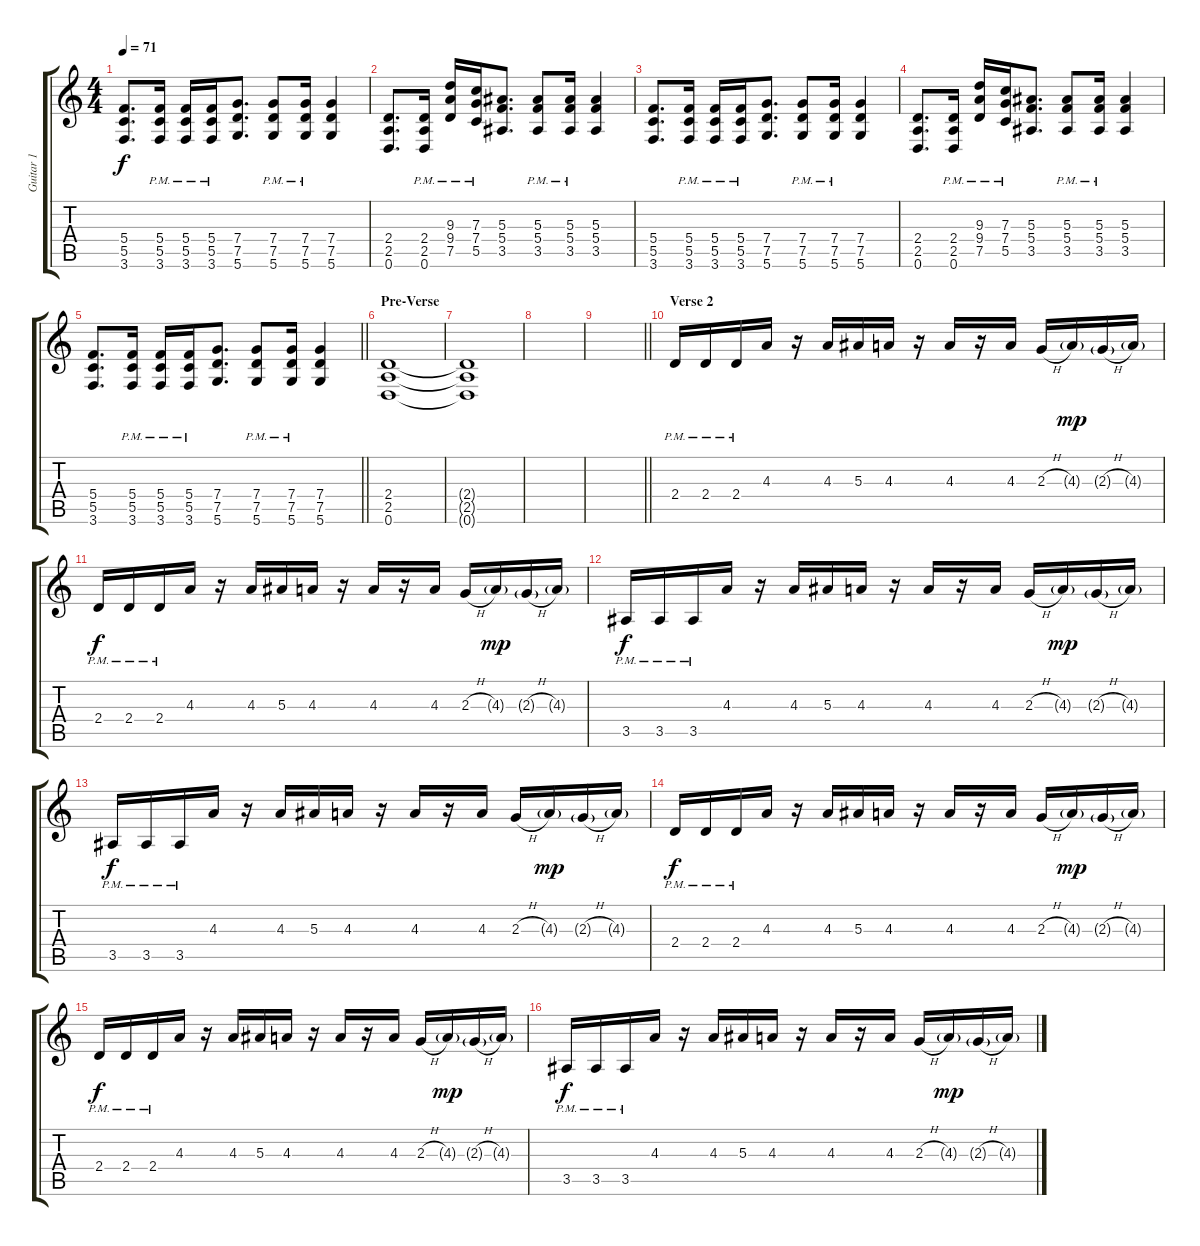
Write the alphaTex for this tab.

\track ("Guitar 1" "Guitar 1") {instrument electricguitarjazz}
\staff {score tabs}
\tuning (D4 A3 F3 C3 G2 D2) {hide}
\ts (4 4)
\tempo 71
\clef g2
\ks c
(5.4 5.5 3.6).8{d dy f} (5.4{pm} 5.5 3.6{pm}).16 (5.4{pm} 5.5 3.6{pm}).16 (5.4{pm} 5.5 3.6{pm}).16 (7.4 7.5 5.6).8{d} (7.4{pm} 7.5{pm} 5.6).8 (7.4{pm} 7.5{pm} 5.6).16 (7.4 7.5 5.6).4 |
(2.4 2.5 0.6).8{d} (2.4{pm} 2.5{pm} 0.6{pm}).16 (9.3{pm} 9.4{pm} 7.5{pm}).16 (7.3{pm} 7.4{pm} 5.5{pm}).16 (5.3 5.4 3.5).8{d} (5.3{pm} 5.4{pm} 3.5{pm}).8 (5.3{pm} 5.4{pm} 3.5{pm}).16 (5.3 5.4 3.5).4 |
(5.4 5.5 3.6).8{d} (5.4{pm} 5.5 3.6{pm}).16 (5.4{pm} 5.5 3.6{pm}).16 (5.4{pm} 5.5 3.6{pm}).16 (7.4 7.5 5.6).8{d} (7.4{pm} 7.5{pm} 5.6).8 (7.4{pm} 7.5{pm} 5.6).16 (7.4 7.5 5.6).4 |
(2.4 2.5 0.6).8{d} (2.4{pm} 2.5{pm} 0.6{pm}).16 (9.3{pm} 9.4{pm} 7.5{pm}).16 (7.3{pm} 7.4{pm} 5.5{pm}).16 (5.3 5.4 3.5).8{d} (5.3{pm} 5.4{pm} 3.5{pm}).8 (5.3{pm} 5.4{pm} 3.5{pm}).16 (5.3 5.4 3.5).4 |
\barLineRight lightlight
(5.4 5.5 3.6).8{d} (5.4{pm} 5.5 3.6{pm}).16 (5.4{pm} 5.5 3.6{pm}).16 (5.4{pm} 5.5 3.6{pm}).16 (7.4 7.5 5.6).8{d} (7.4{pm} 7.5{pm} 5.6).8 (7.4{pm} 7.5{pm} 5.6).16 (7.4 7.5 5.6).4 |
\section ("" "Pre-Verse")
(2.4 2.5 0.6).1{volume 0} |
(2.4{t} 2.5{t} 0.6{t}).1 |
|
\barLineRight lightlight
|
\section ("" "Verse 2")
2.4{pm}.16{volume 16 instrument electricguitarjazz} 2.4{pm}.16 2.4{pm}.16 4.3.16 r.16 4.3.16 5.3.16 4.3.16 r.16 4.3.16 r.16 4.3.16 2.3{h}.16 4.3{g}.16{dy mp} 2.3{h g}.16 4.3{g}.16 |
2.4{pm}.16{dy f} 2.4{pm}.16 2.4{pm}.16 4.3.16 r.16 4.3.16 5.3.16 4.3.16 r.16 4.3.16 r.16 4.3.16 2.3{h}.16 4.3{g}.16{dy mp} 2.3{h g}.16 4.3{g}.16 |
3.5{pm}.16{dy f} 3.5{pm}.16 3.5{pm}.16 4.3.16 r.16 4.3.16 5.3.16 4.3.16 r.16 4.3.16 r.16 4.3.16 2.3{h}.16 4.3{g}.16{dy mp} 2.3{h g}.16 4.3{g}.16 |
3.5{pm}.16{dy f} 3.5{pm}.16 3.5{pm}.16 4.3.16 r.16 4.3.16 5.3.16 4.3.16 r.16 4.3.16 r.16 4.3.16 2.3{h}.16 4.3{g}.16{dy mp} 2.3{h g}.16 4.3{g}.16 |
2.4{pm}.16{dy f} 2.4{pm}.16 2.4{pm}.16 4.3.16 r.16 4.3.16 5.3.16 4.3.16 r.16 4.3.16 r.16 4.3.16 2.3{h}.16 4.3{g}.16{dy mp} 2.3{h g}.16 4.3{g}.16 |
2.4{pm}.16{dy f} 2.4{pm}.16 2.4{pm}.16 4.3.16 r.16 4.3.16 5.3.16 4.3.16 r.16 4.3.16 r.16 4.3.16 2.3{h}.16 4.3{g}.16{dy mp} 2.3{h g}.16 4.3{g}.16 |
3.5{pm}.16{dy f} 3.5{pm}.16 3.5{pm}.16 4.3.16 r.16 4.3.16 5.3.16 4.3.16 r.16 4.3.16 r.16 4.3.16 2.3{h}.16 4.3{g}.16{dy mp} 2.3{h g}.16 4.3{g}.16
